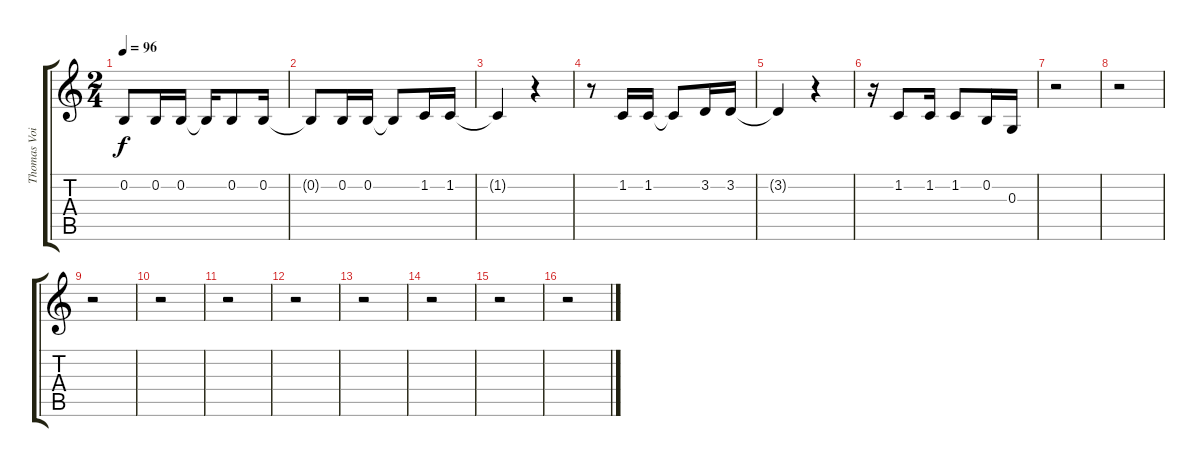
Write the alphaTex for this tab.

\track ("Thomas Voix" "Thomas Voi") {instrument cello}
\staff {score tabs}
\tuning (E4 B3 G3 D3 A2 E2) {hide}
\ts (2 4)
\tempo 96
\clef g2
\ks c
0.2.8{dy f} 0.2.16 0.2.16 0.2{t}.16 0.2.8 0.2.16 |
0.2{t}.8 0.2.16 0.2.16 0.2{t}.8 1.2.16 1.2.16 |
1.2{t}.4 r.4 |
r.8 1.2.16 1.2.16 1.2{t}.8 3.2.16 3.2.16 |
3.2{t}.4 r.4 |
r.16 1.2.8 1.2.16 1.2.8 0.2.16 0.3.16 |
r.2 |
r.2 |
r.2 |
r.2 |
r.2 |
r.2 |
r.2 |
r.2 |
r.2 |
r.2
